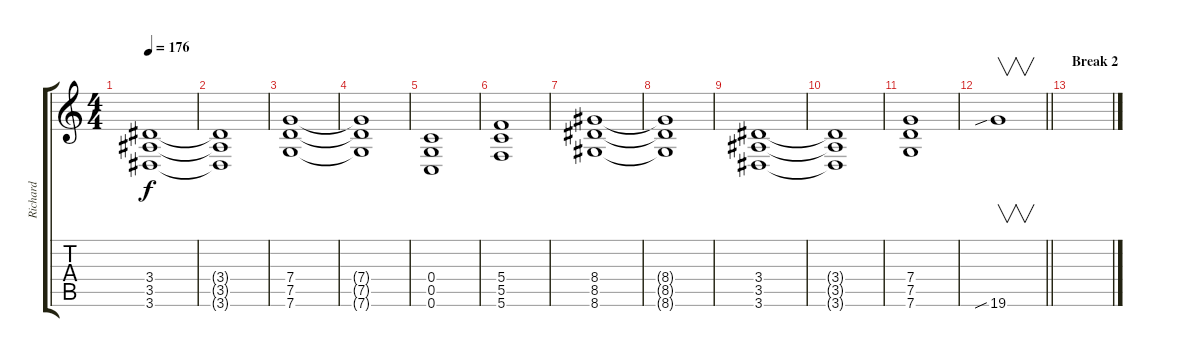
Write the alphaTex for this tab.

\track ("Richard" "Richard") {instrument distortionguitar}
\staff {score tabs}
\tuning (D4 A3 F3 C3 G2 C2) {hide}
\ts (4 4)
\tempo 176
\clef g2
\ks c
(3.4 3.5 3.6).1{dy f} |
(3.4{t} 3.5{t} 3.6{t}).1 |
(7.4 7.5 7.6).1 |
(7.4{t} 7.5{t} 7.6{t}).1 |
(0.4 0.5 0.6).1 |
(5.4 5.5 5.6).1 |
(8.4 8.5 8.6).1 |
(8.4{t} 8.5{t} 8.6{t}).1 |
(3.4 3.5 3.6).1 |
(3.4{t} 3.5{t} 3.6{t}).1 |
(7.4 7.5 7.6).1 |
\barLineRight lightlight
19.6{sib}.1{v} |
\section ("" "Break 2")
